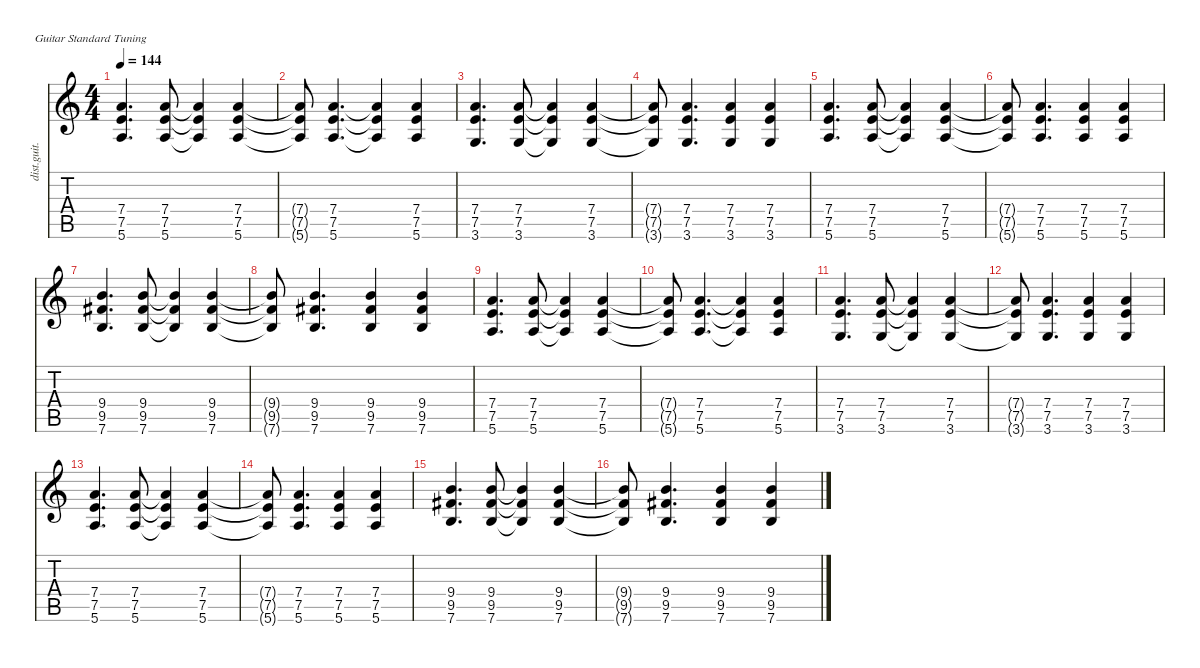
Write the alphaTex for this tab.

\defaultSystemsLayout 4
\hideDynamics
\bracketExtendMode nobrackets
\track ("Gtr. 3" "dist.guit.") {instrument distortionguitar}
\staff {score tabs}
\tuning (E4 B3 G3 D3 A2 E2)
\ts (4 4)
\tempo 144
\clef g2
\ks c
(7.4 7.5 5.6).4{d dy f} (7.4 7.5 5.6).8 (7.4{t} 7.5{t} 5.6{t}).4 (7.4 7.5 5.6).4 |
(7.4{t} 7.5{t} 5.6{t}).8 (7.4 7.5 5.6).4{d} (7.4{t} 7.5{t} 5.6{t}).4 (7.4 7.5 5.6).4 |
(7.4 7.5 3.6).4{d} (7.4 7.5 3.6).8 (7.4{t} 7.5{t} 3.6{t}).4 (7.4 7.5 3.6).4 |
(7.4{t} 7.5{t} 3.6{t}).8 (7.4 7.5 3.6).4{d} (7.4 7.5 3.6).4 (7.4 7.5 3.6).4 |
(7.4 7.5 5.6).4{d} (7.4 7.5 5.6).8 (7.4{t} 7.5{t} 5.6{t}).4 (7.4 7.5 5.6).4 |
(7.4{t} 7.5{t} 5.6{t}).8 (7.4 7.5 5.6).4{d} (7.4 7.5 5.6).4 (7.4 7.5 5.6).4 |
(9.4 9.5{acc #} 7.6).4{d} (9.4 9.5{acc #} 7.6).8 (9.4{t} 9.5{t acc #} 7.6{t}).4 (9.4 9.5{acc #} 7.6).4 |
(9.4{t} 9.5{t acc #} 7.6{t}).8 (9.4 9.5{acc #} 7.6).4{d} (9.4 9.5{acc #} 7.6).4 (9.4 9.5{acc #} 7.6).4 |
(7.4 7.5 5.6).4{d} (7.4 7.5 5.6).8 (7.4{t} 7.5{t} 5.6{t}).4 (7.4 7.5 5.6).4 |
(7.4{t} 7.5{t} 5.6{t}).8 (7.4 7.5 5.6).4{d} (7.4{t} 7.5{t} 5.6{t}).4 (7.4 7.5 5.6).4 |
(7.4 7.5 3.6).4{d} (7.4 7.5 3.6).8 (7.4{t} 7.5{t} 3.6{t}).4 (7.4 7.5 3.6).4 |
(7.4{t} 7.5{t} 3.6{t}).8 (7.4 7.5 3.6).4{d} (7.4 7.5 3.6).4 (7.4 7.5 3.6).4 |
(7.4 7.5 5.6).4{d} (7.4 7.5 5.6).8 (7.4{t} 7.5{t} 5.6{t}).4 (7.4 7.5 5.6).4 |
(7.4{t} 7.5{t} 5.6{t}).8 (7.4 7.5 5.6).4{d} (7.4 7.5 5.6).4 (7.4 7.5 5.6).4 |
(9.4 9.5{acc #} 7.6).4{d} (9.4 9.5{acc #} 7.6).8 (9.4{t} 9.5{t acc #} 7.6{t}).4 (9.4 9.5{acc #} 7.6).4 |
(9.4{t} 9.5{t acc #} 7.6{t}).8 (9.4 9.5{acc #} 7.6).4{d} (9.4 9.5{acc #} 7.6).4 (9.4 9.5{acc #} 7.6).4
